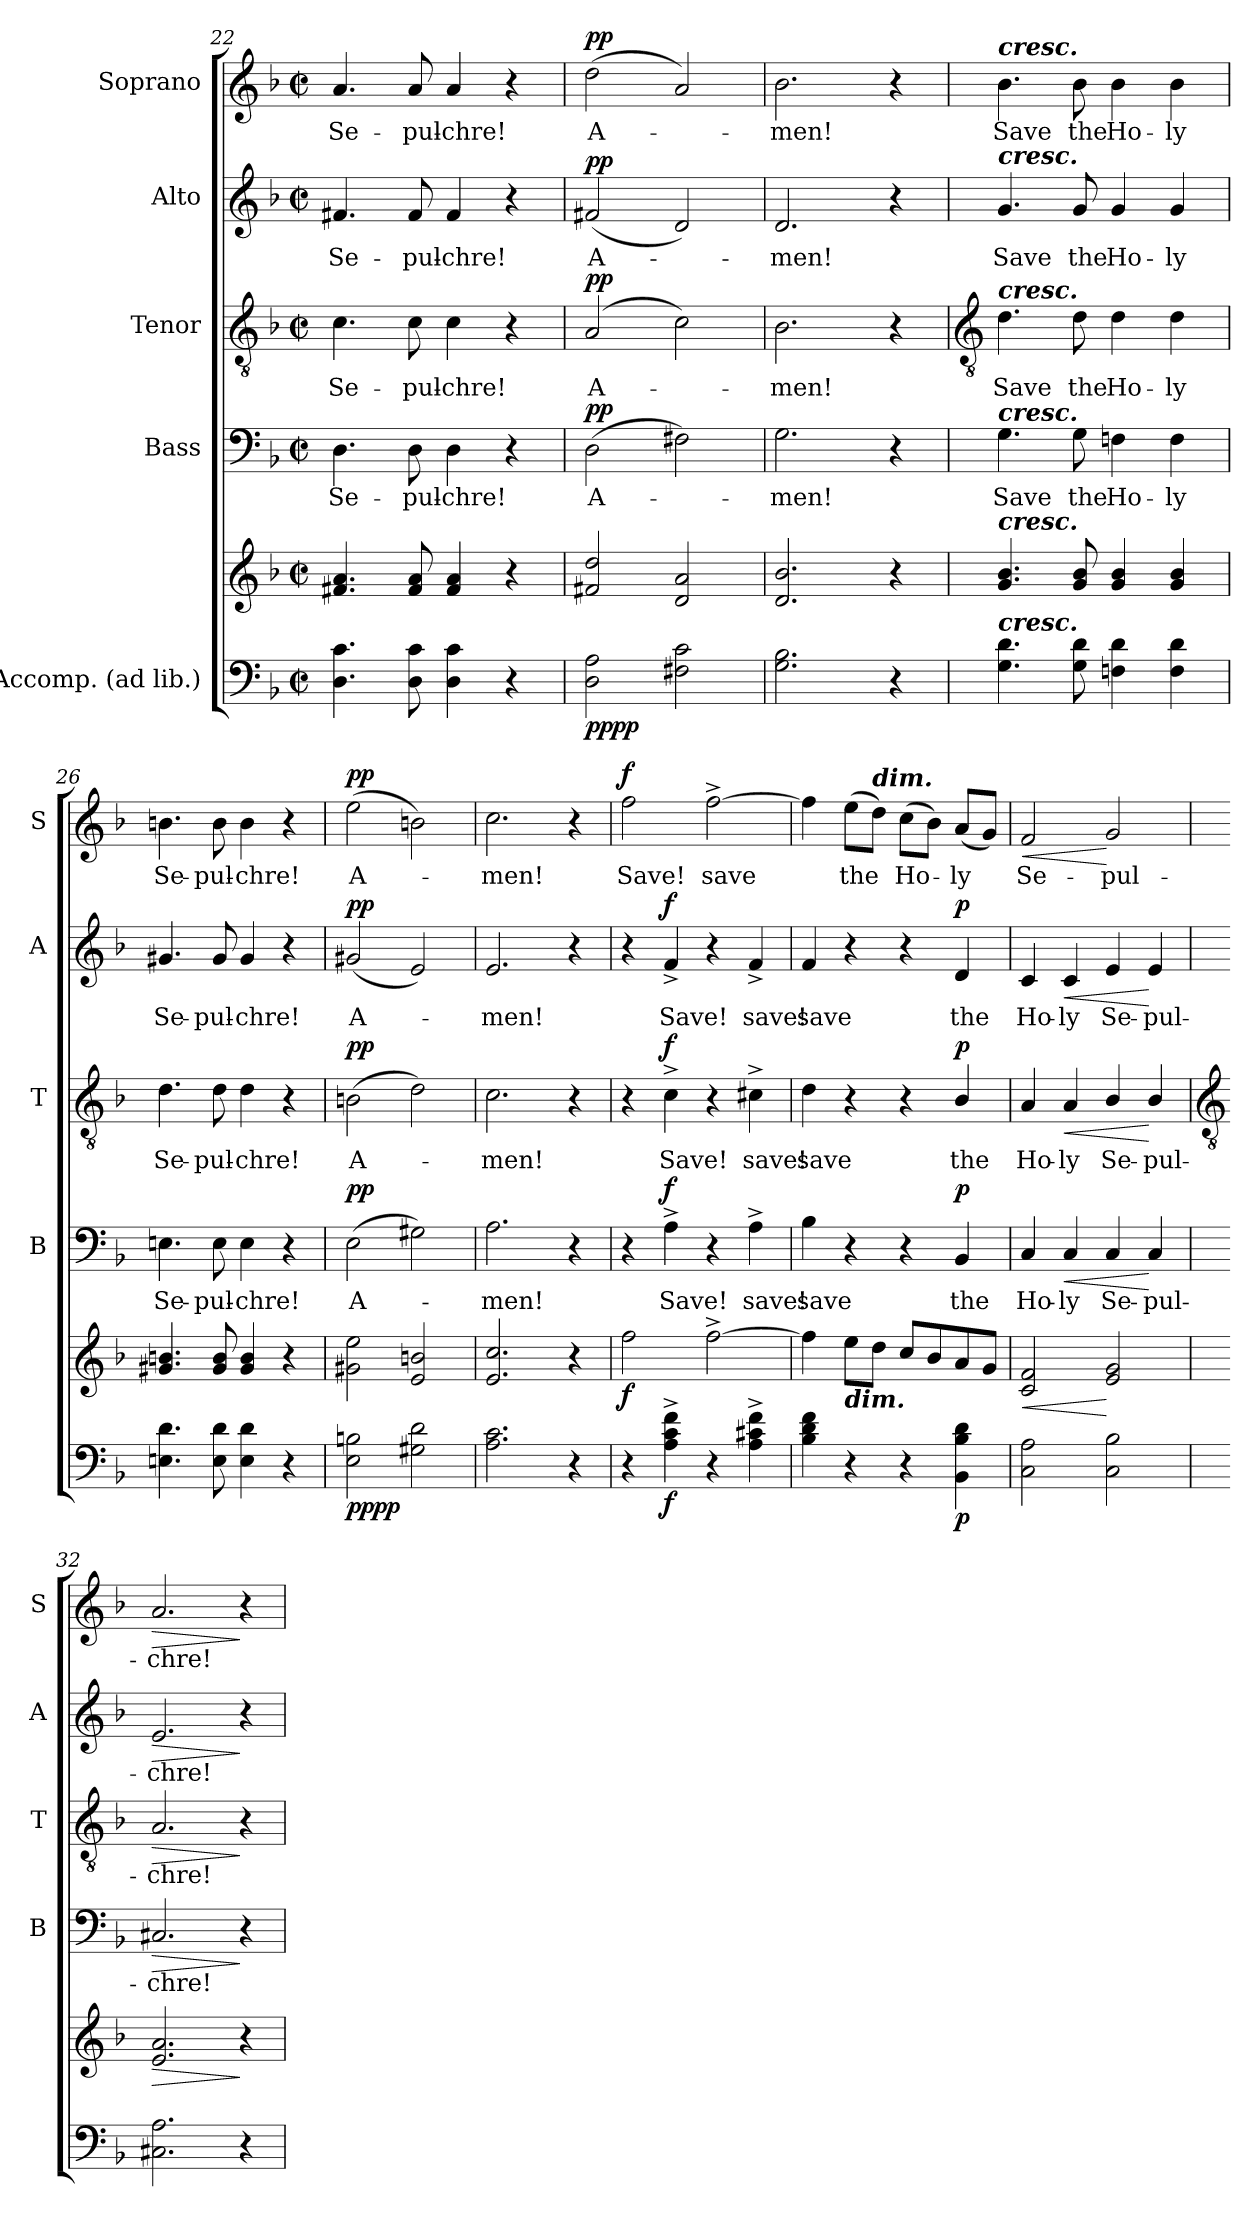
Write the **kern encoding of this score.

**kern	**kern	**dynam	**kern	**text	**dynam	**kern	**text	**dynam	**kern	**text	**dynam	**kern	**text	**dynam
*part5	*part5	*part5	*part4	*part4	*part4	*part3	*part3	*part3	*part2	*part2	*part2	*part1	*part1	*part1
*staff6	*staff5	*staff5/6	*staff4	*staff4	*staff4	*staff3	*staff3	*staff3	*staff2	*staff2	*staff2	*staff1	*staff1	*staff1
*I"Accomp. (ad lib.)	*	*	*I"Bass	*	*	*I"Tenor	*	*	*I"Alto	*	*	*I"Soprano	*	*
*	*	*	*I'B	*	*	*I'T	*	*	*I'A	*	*	*I'S	*	*
*clefF4	*clefG2	*	*clefF4	*	*	*clefGv2	*	*	*clefG2	*	*	*clefG2	*	*
*k[b-]	*k[b-]	*	*k[b-]	*	*	*k[b-]	*	*	*k[b-]	*	*	*k[b-]	*	*
*F:	*F:	*	*F:	*	*	*F:	*	*	*F:	*	*	*F:	*	*
*M2/2	*M2/2	*	*M2/2	*	*	*M2/2	*	*	*M2/2	*	*	*M2/2	*	*
*met(c|)	*met(c|)	*	*met(c|)	*	*	*met(c|)	*	*	*met(c|)	*	*	*met(c|)	*	*
=22	=22	=22	=22	=22	=22	=22	=22	=22	=22	=22	=22	=22	=22	=22
!	!	!	!	!LO:LY:b	!	!	!LO:LY:b	!	!	!LO:LY:b	!	!	!LO:LY:b	!
4.D\ 4.c\	4.f#X/ 4.a/	.	4.D\	Se-	.	4.c	Se-	.	4.f#X	Se-	.	4.a	Se-	.
!	!	!	!	!LO:LY:b	!	!	!LO:LY:b	!	!	!LO:LY:b	!	!	!LO:LY:b	!
8D\ 8c\	8f#/ 8a/	.	8D\	-pul-	.	8c	-pul-	.	8f#	-pul-	.	8a	-pul-	.
!	!	!	!	!LO:LY:b	!	!	!LO:LY:b	!	!	!LO:LY:b	!	!	!LO:LY:b	!
4D 4c	4f#/ 4a/	.	4D	-chre!	.	4c	-chre!	.	4f#	-chre!	.	4a	-chre!	.
4r	4r	.	4r	.	.	4r	.	.	4r	.	.	4r	.	.
=23	=23	=23	=23	=23	=23	=23	=23	=23	=23	=23	=23	=23	=23	=23
!	!	!LO:DY:b=2	!	!LO:LY:b	!	!	!LO:LY:b	!	!	!LO:LY:b	!	!	!LO:LY:b	!
!	!	!LO:DY:n=1:b	!	!	!LO:DY:b	!	!	!LO:DY:b	!	!	!LO:DY:b	!	!	!LO:DY:b
2D 2A	2f#X/ 2dd/	pp pp	(>2D	A-	pp	(<2A	A-	pp	(<2f#X	A-	pp	(<2dd	A-	pp
2F#X 2c	2d/ 2a/	.	2F#X)	.	.	2c)	.	.	2d)	.	.	2a)	.	.
=24	=24	=24	=24	=24	=24	=24	=24	=24	=24	=24	=24	=24	=24	=24
!	!	!	!	!LO:LY:b	!	!	!LO:LY:b	!	!	!LO:LY:b	!	!	!LO:LY:b	!
2.G 2.B-	2.d/ 2.b-/	.	2.G	men!	.	2.B-	men!	.	2.d	men!	.	2.b-	men!	.
4r	4r	.	4r	.	.	4r	.	.	4r	.	.	4r	.	.
!!LO:LB:g=z
=25	=25	=25	=25	=25	=25	=25	=25	=25	=25	=25	=25	=25	=25	=25
*	*	*	*	*	*	*clefGv2	*	*	*	*	*	*	*	*
!	!	!	!	!	!	!	!	!	!	!	!	!LO:TX:a:Bi:t=cresc.	!	!
!	!	!	!	!	!	!	!	!	!LO:TX:a:Bi:t=cresc.	!	!	!	!	!
!	!	!	!	!	!	!LO:TX:a:Bi:t=cresc.	!	!	!	!	!	!	!	!
!	!	!	!LO:TX:a:Bi:t=cresc.	!	!	!	!	!	!	!	!	!	!	!
!	!LO:TX:a:Bi:t=cresc.	!	!	!	!	!	!	!	!	!	!	!	!	!
!LO:TX:a:Bi:t=cresc.	!	!	!	!	!	!	!	!	!	!	!	!	!	!
!	!	!	!	!LO:LY:b	!	!	!LO:LY:b	!	!	!LO:LY:b	!	!	!LO:LY:b	!
4.G 4.d	4.g 4.b-	.	4.G	Save	.	4.d	Save	.	4.g	Save	.	4.b-	Save	.
!	!	!	!	!LO:LY:b	!	!	!LO:LY:b	!	!	!LO:LY:b	!	!	!LO:LY:b	!
8G 8d	8g 8b-	.	8G	the	.	8d	the	.	8g	the	.	8b-	the	.
!	!	!	!	!LO:LY:b	!	!	!LO:LY:b	!	!	!LO:LY:b	!	!	!LO:LY:b	!
4Fn 4d	4g 4b-	.	4Fn	Ho-	.	4d	Ho-	.	4g	Ho-	.	4b-	Ho-	.
!	!	!	!	!LO:LY:b	!	!	!LO:LY:b	!	!	!LO:LY:b	!	!	!LO:LY:b	!
4F 4d	4g 4b-	.	4F	-ly	.	4d	-ly	.	4g	-ly	.	4b-	-ly	.
=26	=26	=26	=26	=26	=26	=26	=26	=26	=26	=26	=26	=26	=26	=26
!	!	!	!	!LO:LY:b	!	!	!LO:LY:b	!	!	!LO:LY:b	!	!	!LO:LY:b	!
4.En 4.d	4.g#X 4.bn	.	4.En	Se-	.	4.d	Se-	.	4.g#X	Se-	.	4.bn	Se-	.
!	!	!	!	!LO:LY:b	!	!	!LO:LY:b	!	!	!LO:LY:b	!	!	!LO:LY:b	!
8E 8d	8g# 8b	.	8E	-pul-	.	8d	-pul-	.	8g#	-pul-	.	8b	-pul-	.
!	!	!	!	!LO:LY:b	!	!	!LO:LY:b	!	!	!LO:LY:b	!	!	!LO:LY:b	!
4E 4d	4g# 4b	.	4E	-chre!	.	4d	-chre!	.	4g#	-chre!	.	4b	-chre!	.
4r	4r	.	4r	.	.	4r	.	.	4r	.	.	4r	.	.
=27	=27	=27	=27	=27	=27	=27	=27	=27	=27	=27	=27	=27	=27	=27
!	!	!LO:DY:b=2	!	!LO:LY:b	!	!	!LO:LY:b	!	!	!LO:LY:b	!	!	!LO:LY:b	!
!	!	!LO:DY:n=1:b	!	!	!LO:DY:b	!	!	!LO:DY:b	!	!	!LO:DY:b	!	!	!LO:DY:b
2E 2Bn	2g#X 2ee	pp pp	(>2E	A-	pp	(>2Bn	A-	pp	(<2g#X	A-	pp	(>2ee	A-	pp
2G#X 2d	2e 2bn	.	2G#X)	.	.	2d)	.	.	2e)	.	.	2bn)	.	.
=28	=28	=28	=28	=28	=28	=28	=28	=28	=28	=28	=28	=28	=28	=28
!	!	!	!	!LO:LY:b	!	!	!LO:LY:b	!	!	!LO:LY:b	!	!	!LO:LY:b	!
2.A 2.c	2.e 2.cc	.	2.A	men!	.	2.c	men!	.	2.e	men!	.	2.cc	men!	.
4r	4r	.	4r	.	.	4r	.	.	4r	.	.	4r	.	.
=29	=29	=29	=29	=29	=29	=29	=29	=29	=29	=29	=29	=29	=29	=29
!	!	!LO:DY:b	!	!	!	!	!	!	!	!	!	!	!LO:LY:b	!LO:DY:b
4r	2ff	f	4r	.	.	4r	.	.	4r	.	.	2ff	Save!	f
!	!	!LO:DY:b=2	!	!LO:LY:b	!LO:DY:b	!	!LO:LY:b	!LO:DY:b	!	!LO:LY:b	!LO:DY:b	!	!	!
4A^ 4c^ 4f^	.	f	4A^	Save!	f	4c^	Save!	f	4f^	Save!	f	.	.	.
!	!	!	!	!	!	!	!	!	!	!	!	!	!LO:LY:b	!
4r	[2ff^	.	4r	.	.	4r	.	.	4r	.	.	[2ff^	save	.
!	!	!	!	!LO:LY:b	!	!	!LO:LY:b	!	!	!LO:LY:b	!	!	!	!
4A^ 4c#X^ 4f^	.	.	4A^	save!	.	4c#X^	save!	.	4f^	save!	.	.	.	.
=30	=30	=30	=30	=30	=30	=30	=30	=30	=30	=30	=30	=30	=30	=30
!	!	!	!	!LO:LY:b	!	!	!LO:LY:b	!	!	!LO:LY:b	!	!	!	!
4B- 4d 4f	4ff]	.	4B-	save	.	4d	save	.	4f	save	.	4ff]	.	.
!	!LO:TX:b:Bi:t=dim.	!	!	!	!	!	!	!	!	!	!	!	!	!
!	!	!	!	!	!	!	!	!	!	!	!	!	!LO:LY:b	!
4r	8eeL	.	4r	.	.	4r	.	.	4r	.	.	(>8eeL	the	.
!	!	!	!	!	!	!	!	!	!	!	!	!LO:TX:a:Bi:t=dim.	!	!
.	8ddJ	.	.	.	.	.	.	.	.	.	.	8ddJ)	.	.
!	!	!	!	!	!	!	!	!	!	!	!	!	!LO:LY:b	!
4r	8ccL	.	4r	.	.	4r	.	.	4r	.	.	(>8ccL	Ho-	.
.	8b-	.	.	.	.	.	.	.	.	.	.	8b-J)	.	.
!	!	!LO:DY:b=2	!	!LO:LY:b	!LO:DY:b	!	!LO:LY:b	!LO:DY:b	!	!LO:LY:b	!LO:DY:b	!	!LO:LY:b	!
4BB-\ 4B-\ 4d\	8a	p	4BB-/	the	p	4B-/	the	p	4d	the	p	(<8aL	ly	.
.	8gJ	.	.	.	.	.	.	.	.	.	.	8gJ)	.	.
=31	=31	=31	=31	=31	=31	=31	=31	=31	=31	=31	=31	=31	=31	=31
!	!	!LO:HP:b	!	!LO:LY:b	!	!	!LO:LY:b	!	!	!LO:LY:b	!	!	!LO:LY:b	!LO:HP:b
2C 2A	2c 2f	<	4C	Ho-	.	4A	Ho-	.	4c	Ho-	.	2f	Se-	<
!	!	!	!	!LO:LY:b	!LO:HP:b	!	!LO:LY:b	!LO:HP:b	!	!LO:LY:b	!LO:HP:b	!	!	!
.	.	.	4C	-ly	<	4A	-ly	<	4c	-ly	<	.	.	.
!	!	!	!	!LO:LY:b	!	!	!LO:LY:b	!	!	!LO:LY:b	!	!	!LO:LY:b	!
2C 2B-	2e 2g	[	4C/	Se-	.	4B-/	Se-	.	4e	Se-	.	2g	-pul-	[
!	!	!	!	!LO:LY:b	!	!	!LO:LY:b	!	!	!LO:LY:b	!	!	!	!
.	.	.	4C/	-pul-	[	4B-/	-pul-	[	4e	-pul-	[	.	.	.
!!LO:LB:g=z
=32	=32	=32	=32	=32	=32	=32	=32	=32	=32	=32	=32	=32	=32	=32
*	*	*	*	*	*	*clefGv2	*	*	*	*	*	*	*	*
!	!	!LO:HP:b	!	!LO:LY:b	!LO:HP:b	!	!LO:LY:b	!LO:HP:b	!	!LO:LY:b	!LO:HP:b	!	!LO:LY:b	!LO:HP:b
2.C#X 2.A	2.e 2.a	>	2.C#X	-chre!	>	2.A	-chre!	>	2.e	-chre!	>	2.a	-chre!	>
4r	4r	]	4r	.	]	4r	.	]	4r	.	]	4r	.	]
=	=	=	=	=	=	=	=	=	=	=	=	=	=	=
*-	*-	*-	*-	*-	*-	*-	*-	*-	*-	*-	*-	*-	*-	*-
